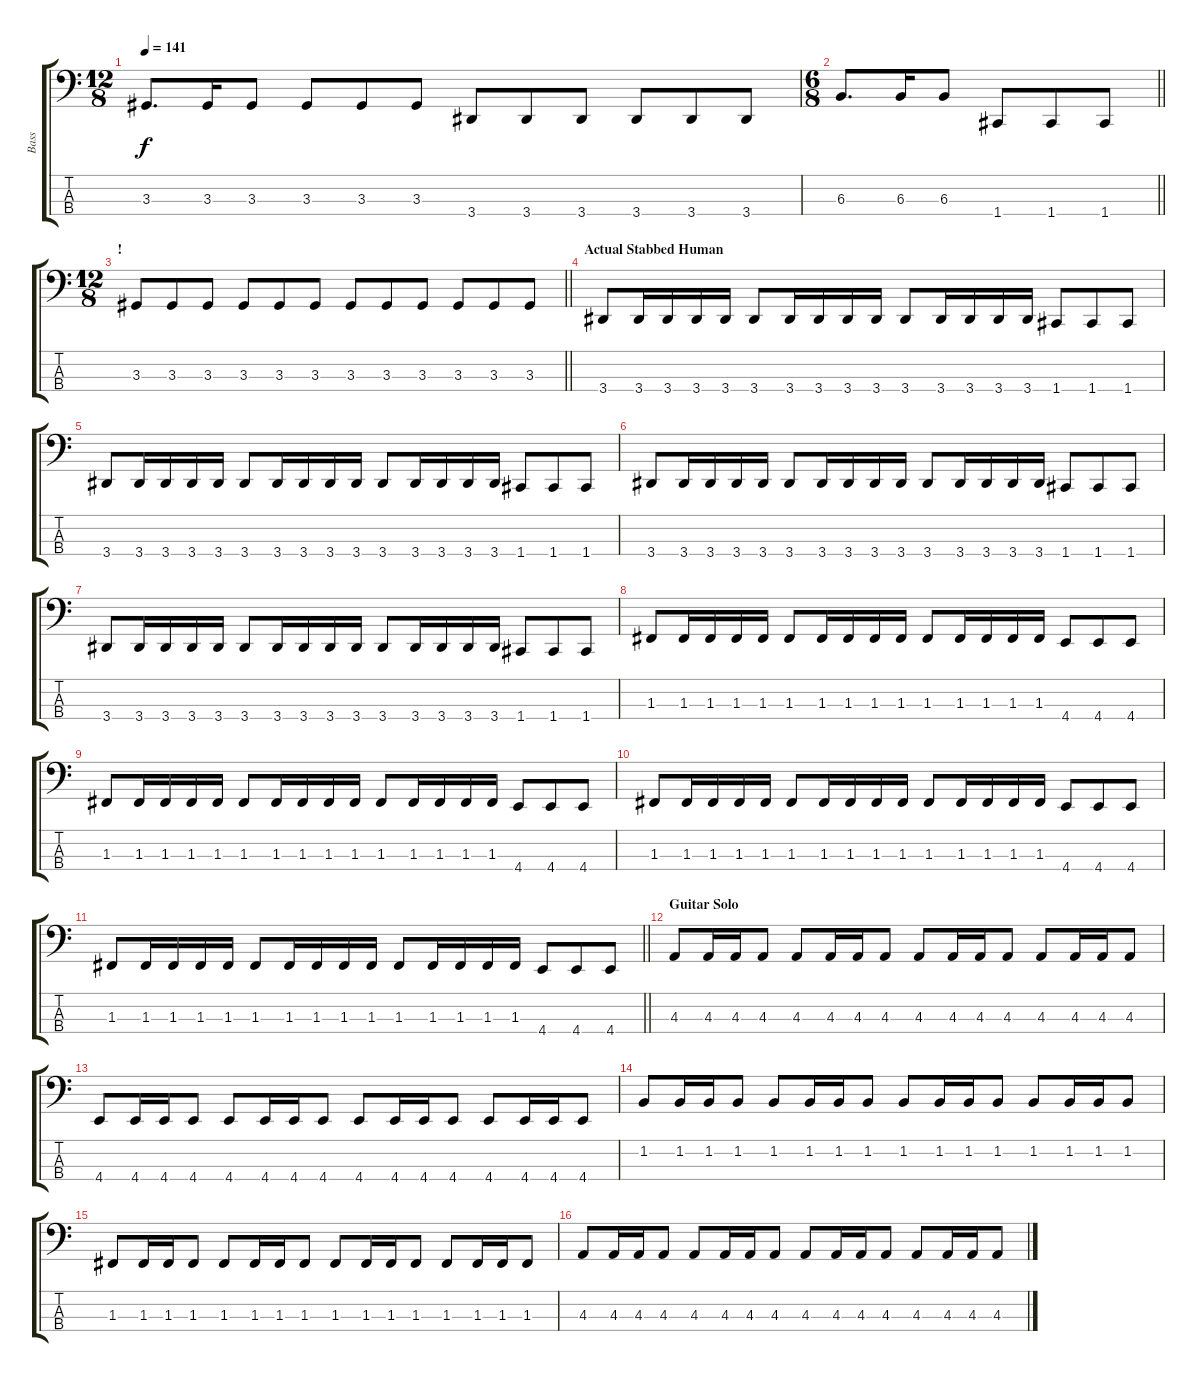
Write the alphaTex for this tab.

\track ("Bass" "Bass") {instrument electricbasspick}
\staff {score tabs}
\tuning (Eb2 Bb1 F1 C1) {hide}
\ts (12 8)
\tempo 141
\clef f4
\ks c
3.3.8{d dy f} 3.3.16 3.3.8 3.3.8 3.3.8 3.3.8 3.4.8 3.4.8 3.4.8 3.4.8 3.4.8 3.4.8 |
\ts (6 8)
\barLineRight lightlight
6.3.8{d} 6.3.16 6.3.8 1.4.8 1.4.8 1.4.8 |
\ts (12 8)
\section ("" "!")
\barLineRight lightlight
3.3.8 3.3.8 3.3.8 3.3.8 3.3.8 3.3.8 3.3.8 3.3.8 3.3.8 3.3.8 3.3.8 3.3.8 |
\section ("" "Actual Stabbed Human")
3.4.8 3.4.16 3.4.16 3.4.16 3.4.16 3.4.8 3.4.16 3.4.16 3.4.16 3.4.16 3.4.8 3.4.16 3.4.16 3.4.16 3.4.16 1.4.8 1.4.8 1.4.8 |
3.4.8 3.4.16 3.4.16 3.4.16 3.4.16 3.4.8 3.4.16 3.4.16 3.4.16 3.4.16 3.4.8 3.4.16 3.4.16 3.4.16 3.4.16 1.4.8 1.4.8 1.4.8 |
3.4.8 3.4.16 3.4.16 3.4.16 3.4.16 3.4.8 3.4.16 3.4.16 3.4.16 3.4.16 3.4.8 3.4.16 3.4.16 3.4.16 3.4.16 1.4.8 1.4.8 1.4.8 |
3.4.8 3.4.16 3.4.16 3.4.16 3.4.16 3.4.8 3.4.16 3.4.16 3.4.16 3.4.16 3.4.8 3.4.16 3.4.16 3.4.16 3.4.16 1.4.8 1.4.8 1.4.8 |
1.3.8 1.3.16 1.3.16 1.3.16 1.3.16 1.3.8 1.3.16 1.3.16 1.3.16 1.3.16 1.3.8 1.3.16 1.3.16 1.3.16 1.3.16 4.4.8 4.4.8 4.4.8 |
1.3.8 1.3.16 1.3.16 1.3.16 1.3.16 1.3.8 1.3.16 1.3.16 1.3.16 1.3.16 1.3.8 1.3.16 1.3.16 1.3.16 1.3.16 4.4.8 4.4.8 4.4.8 |
1.3.8 1.3.16 1.3.16 1.3.16 1.3.16 1.3.8 1.3.16 1.3.16 1.3.16 1.3.16 1.3.8 1.3.16 1.3.16 1.3.16 1.3.16 4.4.8 4.4.8 4.4.8 |
\barLineRight lightlight
1.3.8 1.3.16 1.3.16 1.3.16 1.3.16 1.3.8 1.3.16 1.3.16 1.3.16 1.3.16 1.3.8 1.3.16 1.3.16 1.3.16 1.3.16 4.4.8 4.4.8 4.4.8 |
\section ("" "Guitar Solo ")
4.3.8 4.3.16 4.3.16 4.3.8 4.3.8 4.3.16 4.3.16 4.3.8 4.3.8 4.3.16 4.3.16 4.3.8 4.3.8 4.3.16 4.3.16 4.3.8 |
4.4.8 4.4.16 4.4.16 4.4.8 4.4.8 4.4.16 4.4.16 4.4.8 4.4.8 4.4.16 4.4.16 4.4.8 4.4.8 4.4.16 4.4.16 4.4.8 |
1.2.8 1.2.16 1.2.16 1.2.8 1.2.8 1.2.16 1.2.16 1.2.8 1.2.8 1.2.16 1.2.16 1.2.8 1.2.8 1.2.16 1.2.16 1.2.8 |
1.3.8 1.3.16 1.3.16 1.3.8 1.3.8 1.3.16 1.3.16 1.3.8 1.3.8 1.3.16 1.3.16 1.3.8 1.3.8 1.3.16 1.3.16 1.3.8 |
4.3.8 4.3.16 4.3.16 4.3.8 4.3.8 4.3.16 4.3.16 4.3.8 4.3.8 4.3.16 4.3.16 4.3.8 4.3.8 4.3.16 4.3.16 4.3.8
